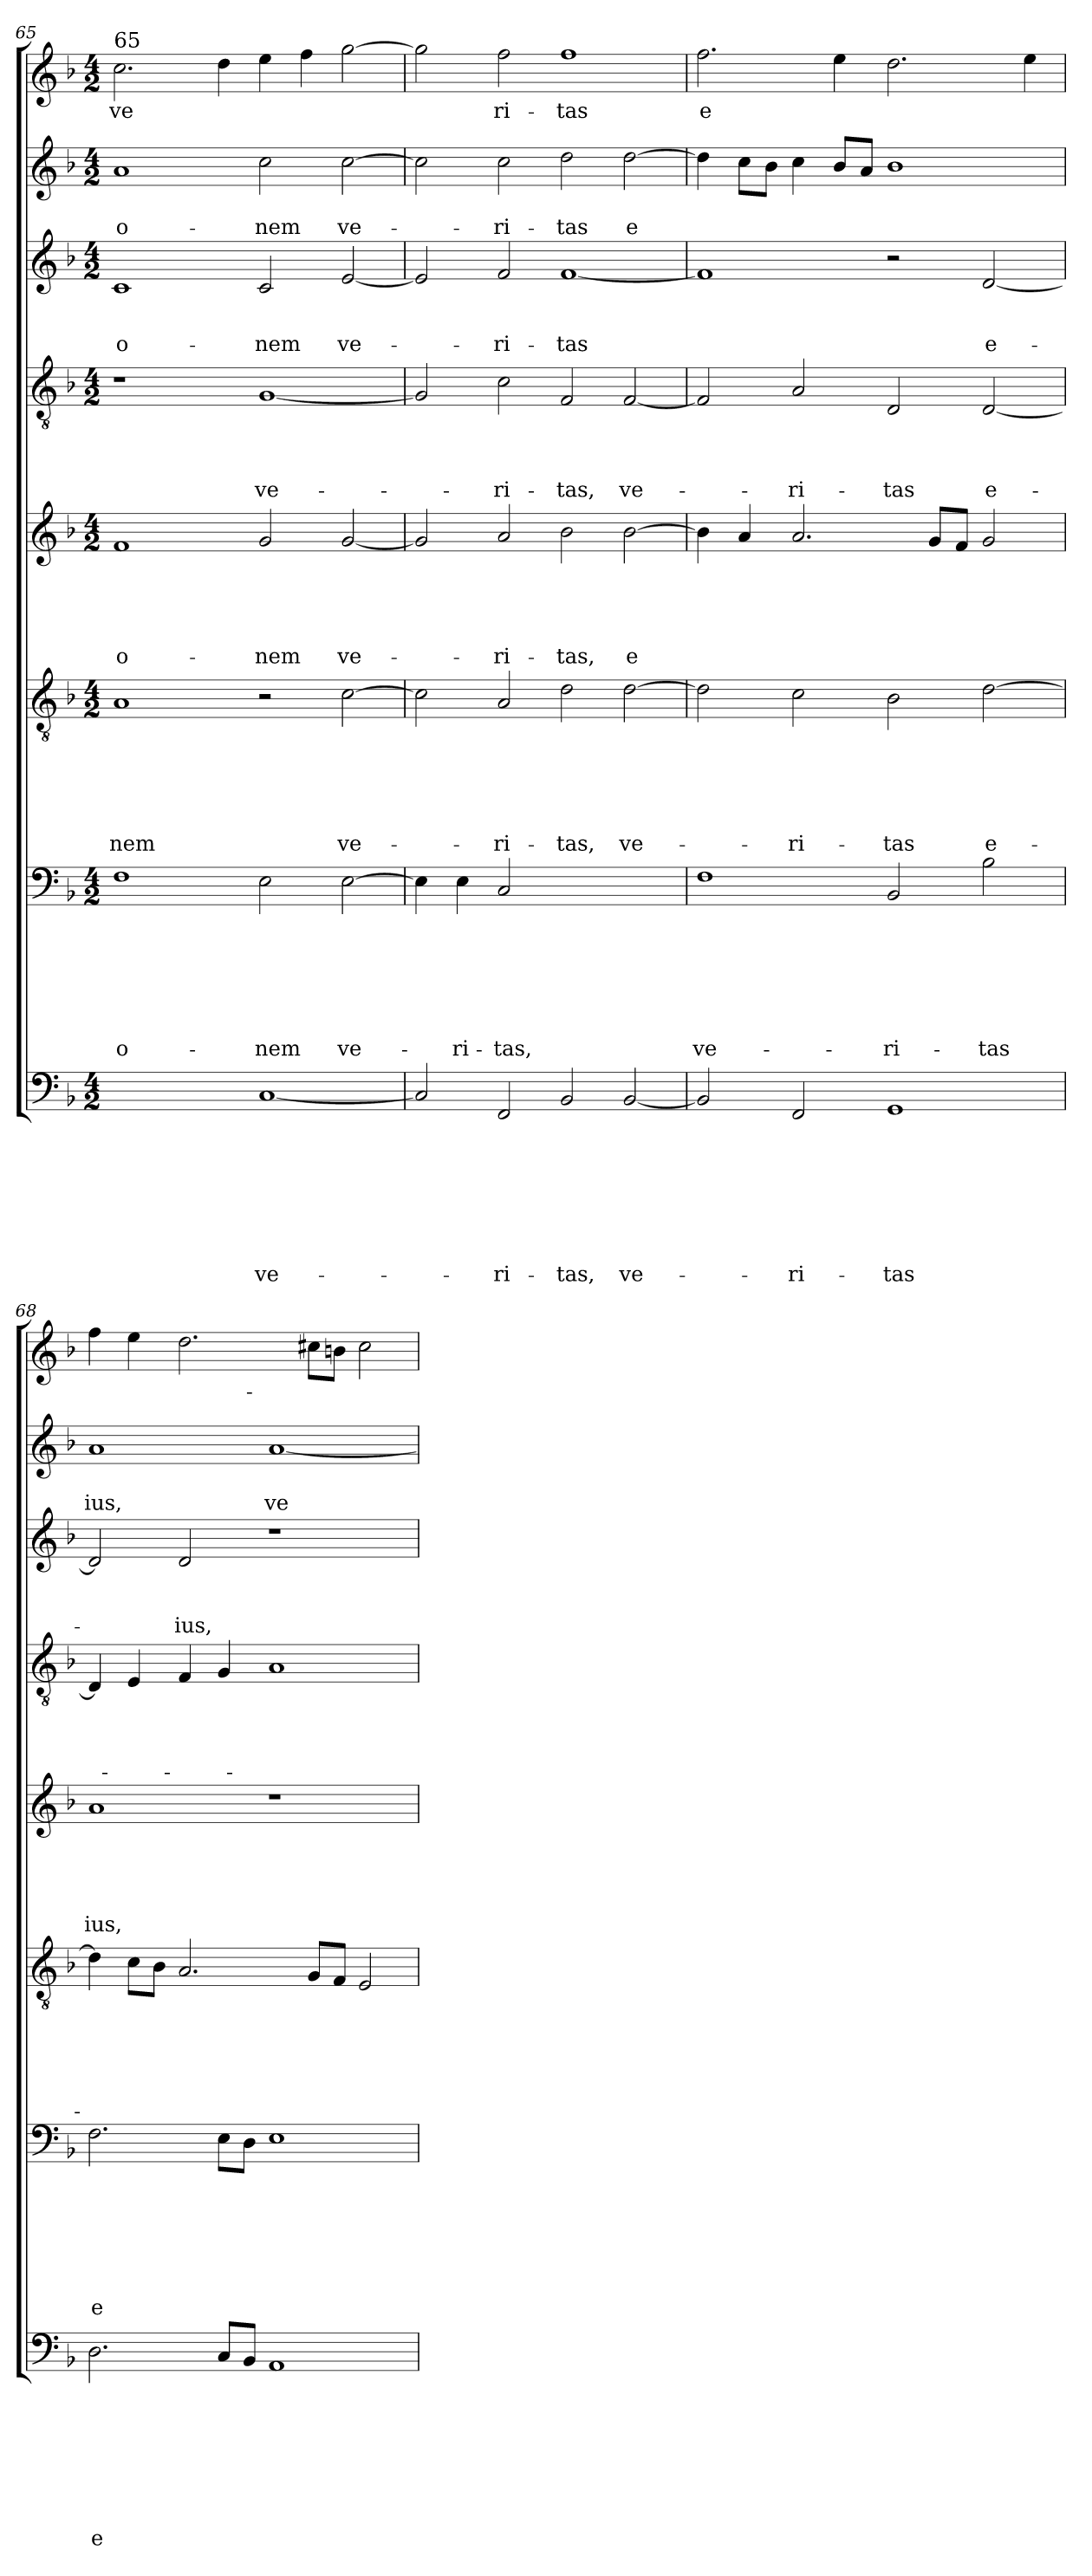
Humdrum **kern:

**kern	**text	**text	**text	**text	**text	**text	**text	**text	**kern	**text	**text	**text	**text	**text	**text	**text	**kern	**text	**text	**text	**text	**text	**text	**kern	**text	**text	**text	**text	**text	**kern	**text	**text	**text	**text	**kern	**text	**text	**text	**kern	**text	**text	**kern	**text
*part8	*part8	*part8	*part8	*part8	*part8	*part8	*part8	*part8	*part7	*part7	*part7	*part7	*part7	*part7	*part7	*part7	*part6	*part6	*part6	*part6	*part6	*part6	*part6	*part5	*part5	*part5	*part5	*part5	*part5	*part4	*part4	*part4	*part4	*part4	*part3	*part3	*part3	*part3	*part2	*part2	*part2	*part1	*part1
*staff8	*staff8	*staff8	*staff8	*staff8	*staff8	*staff8	*staff8	*staff8	*staff7	*staff7	*staff7	*staff7	*staff7	*staff7	*staff7	*staff7	*staff6	*staff6	*staff6	*staff6	*staff6	*staff6	*staff6	*staff5	*staff5	*staff5	*staff5	*staff5	*staff5	*staff4	*staff4	*staff4	*staff4	*staff4	*staff3	*staff3	*staff3	*staff3	*staff2	*staff2	*staff2	*staff1	*staff1
*clefF4	*	*	*	*	*	*	*	*	*clefF4	*	*	*	*	*	*	*	*clefGv2	*	*	*	*	*	*	*clefG2	*	*	*	*	*	*clefGv2	*	*	*	*	*clefG2	*	*	*	*clefG2	*	*	*clefG2	*
*k[b-]	*	*	*	*	*	*	*	*	*k[b-]	*	*	*	*	*	*	*	*k[b-]	*	*	*	*	*	*	*k[b-]	*	*	*	*	*	*k[b-]	*	*	*	*	*k[b-]	*	*	*	*k[b-]	*	*	*k[b-]	*
*F:	*	*	*	*	*	*	*	*	*F:	*	*	*	*	*	*	*	*F:	*	*	*	*	*	*	*F:	*	*	*	*	*	*F:	*	*	*	*	*F:	*	*	*	*F:	*	*	*F:	*
*M4/2	*	*	*	*	*	*	*	*	*M4/2	*	*	*	*	*	*	*	*M4/2	*	*	*	*	*	*	*M4/2	*	*	*	*	*	*M4/2	*	*	*	*	*M4/2	*	*	*	*M4/2	*	*	*M4/2	*
=65	=65	=65	=65	=65	=65	=65	=65	=65	=65	=65	=65	=65	=65	=65	=65	=65	=65	=65	=65	=65	=65	=65	=65	=65	=65	=65	=65	=65	=65	=65	=65	=65	=65	=65	=65	=65	=65	=65	=65	=65	=65	=65	=65
!	!	!	!	!	!	!	!	!	!	!	!	!	!	!	!	!	!	!	!	!	!	!	!	!	!	!	!	!	!	!	!	!	!	!	!	!	!	!	!	!	!	!LO:TX:a:t=65	!
!	!	!	!	!	!	!	!	!	!	!	!	!	!	!	!	!LO:LY:b	!	!	!	!	!	!	!LO:LY:b	!	!	!	!	!	!LO:LY:b	!	!	!	!	!	!	!	!	!LO:LY:b	!	!	!LO:LY:b	!	!LO:LY:b
2ryy	.	.	.	.	.	.	.	.	1F	.	.	.	.	.	.	-o-	1A	.	.	.	.	.	-nem	1f	.	.	.	.	-o-	1r	.	.	.	.	1c	.	.	-o-	1a	.	-o-	2.cc\	ve
2ryy	.	.	.	.	.	.	.	.	.	.	.	.	.	.	.	.	.	.	.	.	.	.	.	.	.	.	.	.	.	.	.	.	.	.	.	.	.	.	.	.	.	.	.
.	.	.	.	.	.	.	.	.	.	.	.	.	.	.	.	.	.	.	.	.	.	.	.	.	.	.	.	.	.	.	.	.	.	.	.	.	.	.	.	.	.	4dd\	.
!	!	!	!	!	!	!	!	!LO:LY:b	!	!	!	!	!	!	!	!LO:LY:b	!	!	!	!	!	!	!	!	!	!	!	!	!LO:LY:b	!	!	!	!	!LO:LY:b	!	!	!	!LO:LY:b	!	!	!LO:LY:b	!	!LO:LY:b
[1C	.	.	.	.	.	.	.	ve-	2E\	.	.	.	.	.	.	-nem	2r	.	.	.	.	.	.	2g/	.	.	.	.	-nem	[1G	.	.	.	ve-	2c/	.	.	-nem	2cc\	.	-nem	4ee\	­
.	.	.	.	.	.	.	.	.	.	.	.	.	.	.	.	.	.	.	.	.	.	.	.	.	.	.	.	.	.	.	.	.	.	.	.	.	.	.	.	.	.	4ff\	.
!	!	!	!	!	!	!	!	!	!	!	!	!	!	!	!	!LO:LY:b	!	!	!	!	!	!	!LO:LY:b	!	!	!	!	!	!LO:LY:b	!	!	!	!	!	!	!	!	!LO:LY:b	!	!	!LO:LY:b	!	!
.	.	.	.	.	.	.	.	.	[2E\	.	.	.	.	.	.	ve-	[2c\	.	.	.	.	.	ve-	[2g/	.	.	.	.	ve-	.	.	.	.	.	[2e/	.	.	ve-	[2cc\	.	ve-	[2gg\	.
=66	=66	=66	=66	=66	=66	=66	=66	=66	=66	=66	=66	=66	=66	=66	=66	=66	=66	=66	=66	=66	=66	=66	=66	=66	=66	=66	=66	=66	=66	=66	=66	=66	=66	=66	=66	=66	=66	=66	=66	=66	=66	=66	=66
!	!	!	!	!	!	!	!	!	!	!	!	!	!	!	!	!	!	!	!	!	!	!	!	!	!	!	!	!	!	!	!	!	!	!	!	!	!	!	!	!	!	!	!LO:LY:b
2C/]	.	.	.	.	.	.	.	.	4E\]	.	.	.	.	.	.	.	2c\]	.	.	.	.	.	.	2g/]	.	.	.	.	.	2G/]	.	.	.	.	2e/]	.	.	.	2cc\]	.	.	2gg\]	­
!	!	!	!	!	!	!	!	!	!	!	!	!	!	!	!	!LO:LY:b	!	!	!	!	!	!	!	!	!	!	!	!	!	!	!	!	!	!	!	!	!	!	!	!	!	!	!
.	.	.	.	.	.	.	.	.	4E\	.	.	.	.	.	.	-ri-	.	.	.	.	.	.	.	.	.	.	.	.	.	.	.	.	.	.	.	.	.	.	.	.	.	.	.
!	!	!	!	!	!	!	!	!LO:LY:b	!	!	!	!	!	!	!	!LO:LY:b	!	!	!	!	!	!	!LO:LY:b	!	!	!	!	!	!LO:LY:b	!	!	!	!	!LO:LY:b	!	!	!	!LO:LY:b	!	!	!LO:LY:b	!	!LO:LY:b
2FF/	.	.	.	.	.	.	.	-ri-	2C/	.	.	.	.	.	.	-tas,	2A/	.	.	.	.	.	-ri-	2a/	.	.	.	.	-ri-	2c\	.	.	.	-ri-	2f/	.	.	-ri-	2cc\	.	-ri-	2ff\	ri-
!	!	!	!	!	!	!	!	!LO:LY:b	!	!	!	!	!	!	!	!	!	!	!	!	!	!	!LO:LY:b	!	!	!	!	!	!LO:LY:b	!	!	!	!	!LO:LY:b	!	!	!	!LO:LY:b	!	!	!LO:LY:b	!	!LO:LY:b
2BB-/	.	.	.	.	.	.	.	-tas,	2ryy	.	.	.	.	.	.	.	2d\	.	.	.	.	.	-tas,	2b-\	.	.	.	.	-tas,	2F/	.	.	.	-tas,	[1f	.	.	-tas	2dd\	.	-tas	1ff	-tas
!	!	!	!	!	!	!	!	!LO:LY:b	!	!	!	!	!	!	!	!	!	!	!	!	!	!	!LO:LY:b	!	!	!	!	!	!LO:LY:b	!	!	!	!	!LO:LY:b	!	!	!	!	!	!	!LO:LY:b	!	!
[2BB-/	.	.	.	.	.	.	.	ve-	2ryy	.	.	.	.	.	.	.	[2d\	.	.	.	.	.	ve-	[2b-\	.	.	.	.	e	[2F/	.	.	.	ve-	.	.	.	.	[2dd\	.	e	.	.
=67	=67	=67	=67	=67	=67	=67	=67	=67	=67	=67	=67	=67	=67	=67	=67	=67	=67	=67	=67	=67	=67	=67	=67	=67	=67	=67	=67	=67	=67	=67	=67	=67	=67	=67	=67	=67	=67	=67	=67	=67	=67	=67	=67
!	!	!	!	!	!	!	!	!	!	!	!	!	!	!	!	!LO:LY:b	!	!	!	!	!	!	!	!	!	!	!	!	!LO:LY:b	!	!	!	!	!	!	!	!	!	!	!	!	!	!LO:LY:b
2BB-/]	.	.	.	.	.	.	.	.	1F	.	.	.	.	.	.	ve-	2d\]	.	.	.	.	.	.	4b-\]	.	.	.	.	­	2F/]	.	.	.	.	1f]	.	.	.	4dd\]	.	.	2.ff\	e
!	!	!	!	!	!	!	!	!	!	!	!	!	!	!	!	!	!	!	!	!	!	!	!	!	!	!	!	!	!	!	!	!	!	!	!	!	!	!	!	!	!LO:LY:b	!	!
.	.	.	.	.	.	.	.	.	.	.	.	.	.	.	.	.	.	.	.	.	.	.	.	4a/	.	.	.	.	.	.	.	.	.	.	.	.	.	.	8cc\L	.	­	.	.
.	.	.	.	.	.	.	.	.	.	.	.	.	.	.	.	.	.	.	.	.	.	.	.	.	.	.	.	.	.	.	.	.	.	.	.	.	.	.	8b-\J	.	.	.	.
!	!	!	!	!	!	!	!	!LO:LY:b	!	!	!	!	!	!	!	!	!	!	!	!	!	!	!LO:LY:b	!	!	!	!	!	!LO:LY:b	!	!	!	!	!LO:LY:b	!	!	!	!	!	!	!	!	!
2FF/	.	.	.	.	.	.	.	-ri-	.	.	.	.	.	.	.	.	2c\	.	.	.	.	.	-ri-	2.a/	.	.	.	.	­	2A/	.	.	.	-ri-	.	.	.	.	4cc\	.	.	.	.
!	!	!	!	!	!	!	!	!	!	!	!	!	!	!	!	!	!	!	!	!	!	!	!	!	!	!	!	!	!	!	!	!	!	!	!	!	!	!	!	!	!LO:LY:b	!	!LO:LY:b
.	.	.	.	.	.	.	.	.	.	.	.	.	.	.	.	.	.	.	.	.	.	.	.	.	.	.	.	.	.	.	.	.	.	.	.	.	.	.	8b-/L	.	­	4ee\	­
.	.	.	.	.	.	.	.	.	.	.	.	.	.	.	.	.	.	.	.	.	.	.	.	.	.	.	.	.	.	.	.	.	.	.	.	.	.	.	8a/J	.	.	.	.
!	!	!	!	!	!	!	!	!LO:LY:b	!	!	!	!	!	!	!	!LO:LY:b	!	!	!	!	!	!	!LO:LY:b	!	!	!	!	!	!	!	!	!	!	!LO:LY:b	!	!	!	!	!	!	!LO:LY:b	!	!
1GG	.	.	.	.	.	.	.	-tas	2BB-/	.	.	.	.	.	.	-ri-	2B-\	.	.	.	.	.	-tas	.	.	.	.	.	.	2D/	.	.	.	-tas	2r	.	.	.	1b-	.	­	2.dd\	.
!	!	!	!	!	!	!	!	!	!	!	!	!	!	!	!	!	!	!	!	!	!	!	!	!	!	!	!	!	!LO:LY:b	!	!	!	!	!	!	!	!	!	!	!	!	!	!
.	.	.	.	.	.	.	.	.	.	.	.	.	.	.	.	.	.	.	.	.	.	.	.	8g/L	.	.	.	.	­	.	.	.	.	.	.	.	.	.	.	.	.	.	.
.	.	.	.	.	.	.	.	.	.	.	.	.	.	.	.	.	.	.	.	.	.	.	.	8f/J	.	.	.	.	.	.	.	.	.	.	.	.	.	.	.	.	.	.	.
!	!	!	!	!	!	!	!	!	!	!	!	!	!	!	!	!LO:LY:b	!	!	!	!	!	!	!LO:LY:b	!	!	!	!	!	!LO:LY:b	!	!	!	!	!LO:LY:b	!	!	!	!LO:LY:b	!	!	!	!	!
.	.	.	.	.	.	.	.	.	2B-\	.	.	.	.	.	.	-tas	[2d\	.	.	.	.	.	e-	2g/	.	.	.	.	­	[2D/	.	.	.	e-	[2d/	.	.	e-	.	.	.	.	.
!	!	!	!	!	!	!	!	!	!	!	!	!	!	!	!	!	!	!	!	!	!	!	!	!	!	!	!	!	!	!	!	!	!	!	!	!	!	!	!	!	!	!	!LO:LY:b
.	.	.	.	.	.	.	.	.	.	.	.	.	.	.	.	.	.	.	.	.	.	.	.	.	.	.	.	.	.	.	.	.	.	.	.	.	.	.	.	.	.	4ee\	­
!!LO:PB:g=z
=68	=68	=68	=68	=68	=68	=68	=68	=68	=68	=68	=68	=68	=68	=68	=68	=68	=68	=68	=68	=68	=68	=68	=68	=68	=68	=68	=68	=68	=68	=68	=68	=68	=68	=68	=68	=68	=68	=68	=68	=68	=68	=68	=68
!	!	!	!	!	!	!	!	!LO:LY:b	!	!	!	!	!	!	!	!LO:LY:b	!	!	!	!	!	!	!LO:LY:b	!	!	!	!	!	!LO:LY:b	!	!	!	!	!	!	!	!	!LO:LY:b	!	!	!LO:LY:b	!	!
2.D\	.	.	.	.	.	.	.	e	2.F\	.	.	.	.	.	.	e	4d\]	.	.	.	.	.	-­	1a	.	.	.	.	­ius,	4D/]	.	.	.	.	2d/]	.	.	-­	1a	.	­ius,	4ff\	.
.	.	.	.	.	.	.	.	.	.	.	.	.	.	.	.	.	8c\L	.	.	.	.	.	.	.	.	.	.	.	.	4E/	.	.	.	.	.	.	.	.	.	.	.	4ee\	.
.	.	.	.	.	.	.	.	.	.	.	.	.	.	.	.	.	8B-\J	.	.	.	.	.	.	.	.	.	.	.	.	.	.	.	.	.	.	.	.	.	.	.	.	.	.
!	!	!	!	!	!	!	!	!	!	!	!	!	!	!	!	!	!	!	!	!	!	!	!LO:LY:b	!	!	!	!	!	!	!	!	!	!	!	!	!	!	!LO:LY:b	!	!	!	!	!LO:LY:b
.	.	.	.	.	.	.	.	.	.	.	.	.	.	.	.	.	2.A/	.	.	.	.	.	­	.	.	.	.	.	.	4F/	.	.	.	.	2d/	.	.	ius,	.	.	.	2.dd\	­-
!	!	!	!	!	!	!	!	!LO:LY:b	!	!	!	!	!	!	!	!LO:LY:b	!	!	!	!	!	!	!	!	!	!	!	!	!	!	!	!	!	!	!	!	!	!	!	!	!	!	!
8C/L	.	.	.	.	.	.	.	­	8E\L	.	.	.	.	.	.	­	.	.	.	.	.	.	.	.	.	.	.	.	.	4G/	.	.	.	.	.	.	.	.	.	.	.	.	.
8BB-/J	.	.	.	.	.	.	.	.	8D\J	.	.	.	.	.	.	.	.	.	.	.	.	.	.	.	.	.	.	.	.	.	.	.	.	.	.	.	.	.	.	.	.	.	.
!	!	!	!	!	!	!	!	!LO:LY:b	!	!	!	!	!	!	!	!LO:LY:b	!	!	!	!	!	!	!	!	!	!	!	!	!	!	!	!	!	!LO:LY:b	!	!	!	!	!	!	!LO:LY:b	!	!
1AA	.	.	.	.	.	.	.	­	1E	.	.	.	.	.	.	­	.	.	.	.	.	.	.	1r	.	.	.	.	.	1A	.	.	.	-­-	1r	.	.	.	[1a	.	ve-	.	.
!	!	!	!	!	!	!	!	!	!	!	!	!	!	!	!	!	!	!	!	!	!	!	!LO:LY:b	!	!	!	!	!	!	!	!	!	!	!	!	!	!	!	!	!	!	!	!LO:LY:b
.	.	.	.	.	.	.	.	.	.	.	.	.	.	.	.	.	8G/L	.	.	.	.	.	­	.	.	.	.	.	.	.	.	.	.	.	.	.	.	.	.	.	.	8cc#\L	-­
.	.	.	.	.	.	.	.	.	.	.	.	.	.	.	.	.	8F/J	.	.	.	.	.	.	.	.	.	.	.	.	.	.	.	.	.	.	.	.	.	.	.	.	8b\J	.
!	!	!	!	!	!	!	!	!	!	!	!	!	!	!	!	!	!	!	!	!	!	!	!	!	!	!	!	!	!	!	!	!	!	!	!	!	!	!	!	!	!	!	!LO:LY:b
.	.	.	.	.	.	.	.	.	.	.	.	.	.	.	.	.	2E/	.	.	.	.	.	.	.	.	.	.	.	.	.	.	.	.	.	.	.	.	.	.	.	.	2cc#\	­
=	=	=	=	=	=	=	=	=	=	=	=	=	=	=	=	=	=	=	=	=	=	=	=	=	=	=	=	=	=	=	=	=	=	=	=	=	=	=	=	=	=	=	=
*-	*-	*-	*-	*-	*-	*-	*-	*-	*-	*-	*-	*-	*-	*-	*-	*-	*-	*-	*-	*-	*-	*-	*-	*-	*-	*-	*-	*-	*-	*-	*-	*-	*-	*-	*-	*-	*-	*-	*-	*-	*-	*-	*-
